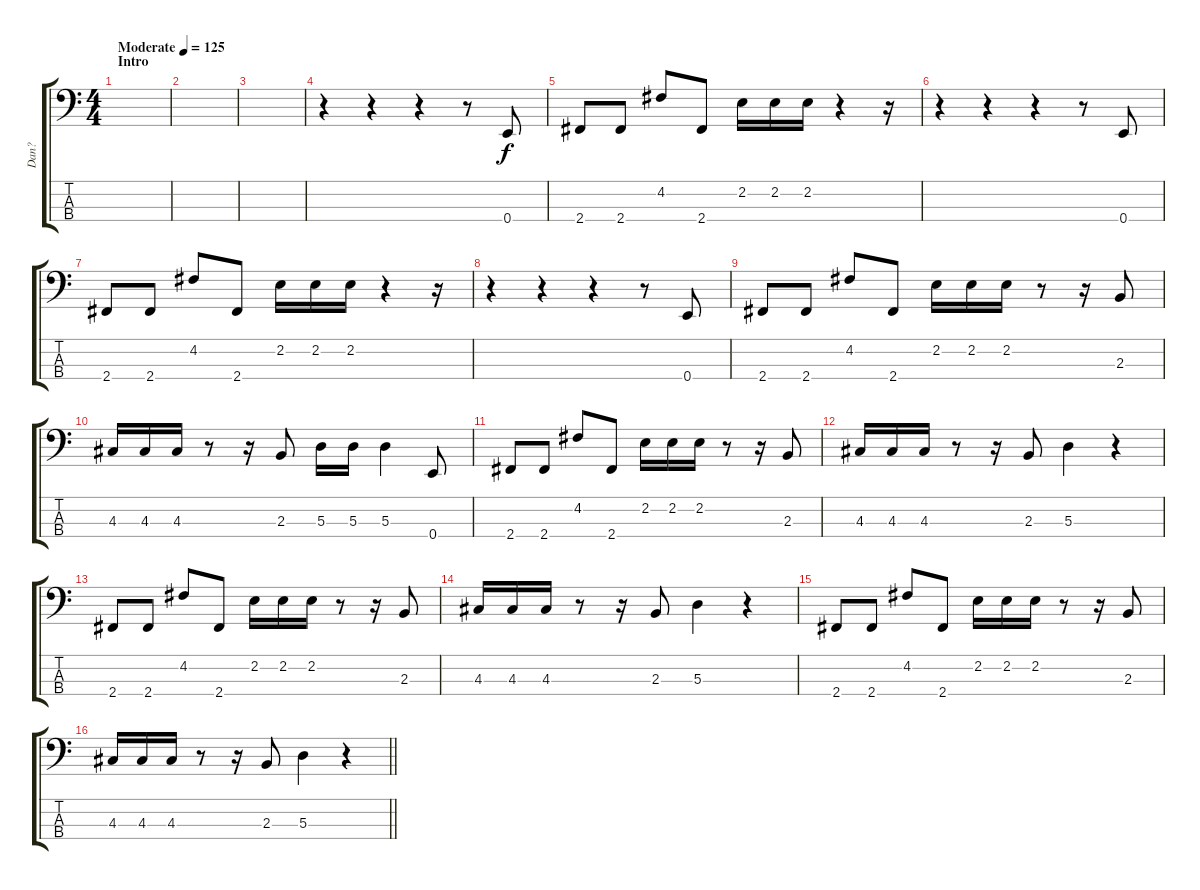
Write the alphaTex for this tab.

\track ("Dan?" "Dan?") {instrument electricbasspick}
\staff {score tabs}
\tuning (G2 D2 A1 E1) {hide}
\ts (4 4)
\section ("" "Intro")
\tempo (125 "Moderate")
\clef f4
\ks c
|
|
|
r.4 r.4 r.4 r.8 0.4.8 |
2.4.8 2.4.8 4.2.8 2.4.8 2.2.16 2.2.16 2.2.16 r.4 r.16 |
r.4 r.4 r.4 r.8 0.4.8 |
2.4.8 2.4.8 4.2.8 2.4.8 2.2.16 2.2.16 2.2.16 r.4 r.16 |
r.4 r.4 r.4 r.8 0.4.8 |
2.4.8 2.4.8 4.2.8 2.4.8 2.2.16 2.2.16 2.2.16 r.8 r.16 2.3.8 |
4.3.16 4.3.16 4.3.16 r.8 r.16 2.3.8 5.3.16 5.3.16 5.3.4 0.4.8 |
2.4.8 2.4.8 4.2.8 2.4.8 2.2.16 2.2.16 2.2.16 r.8 r.16 2.3.8 |
4.3.16 4.3.16 4.3.16 r.8 r.16 2.3.8 5.3.4 r.4 |
2.4.8 2.4.8 4.2.8 2.4.8 2.2.16 2.2.16 2.2.16 r.8 r.16 2.3.8 |
4.3.16 4.3.16 4.3.16 r.8 r.16 2.3.8 5.3.4 r.4 |
2.4.8 2.4.8 4.2.8 2.4.8 2.2.16 2.2.16 2.2.16 r.8 r.16 2.3.8 |
\barLineRight lightlight
4.3.16 4.3.16 4.3.16 r.8 r.16 2.3.8 5.3.4 r.4
